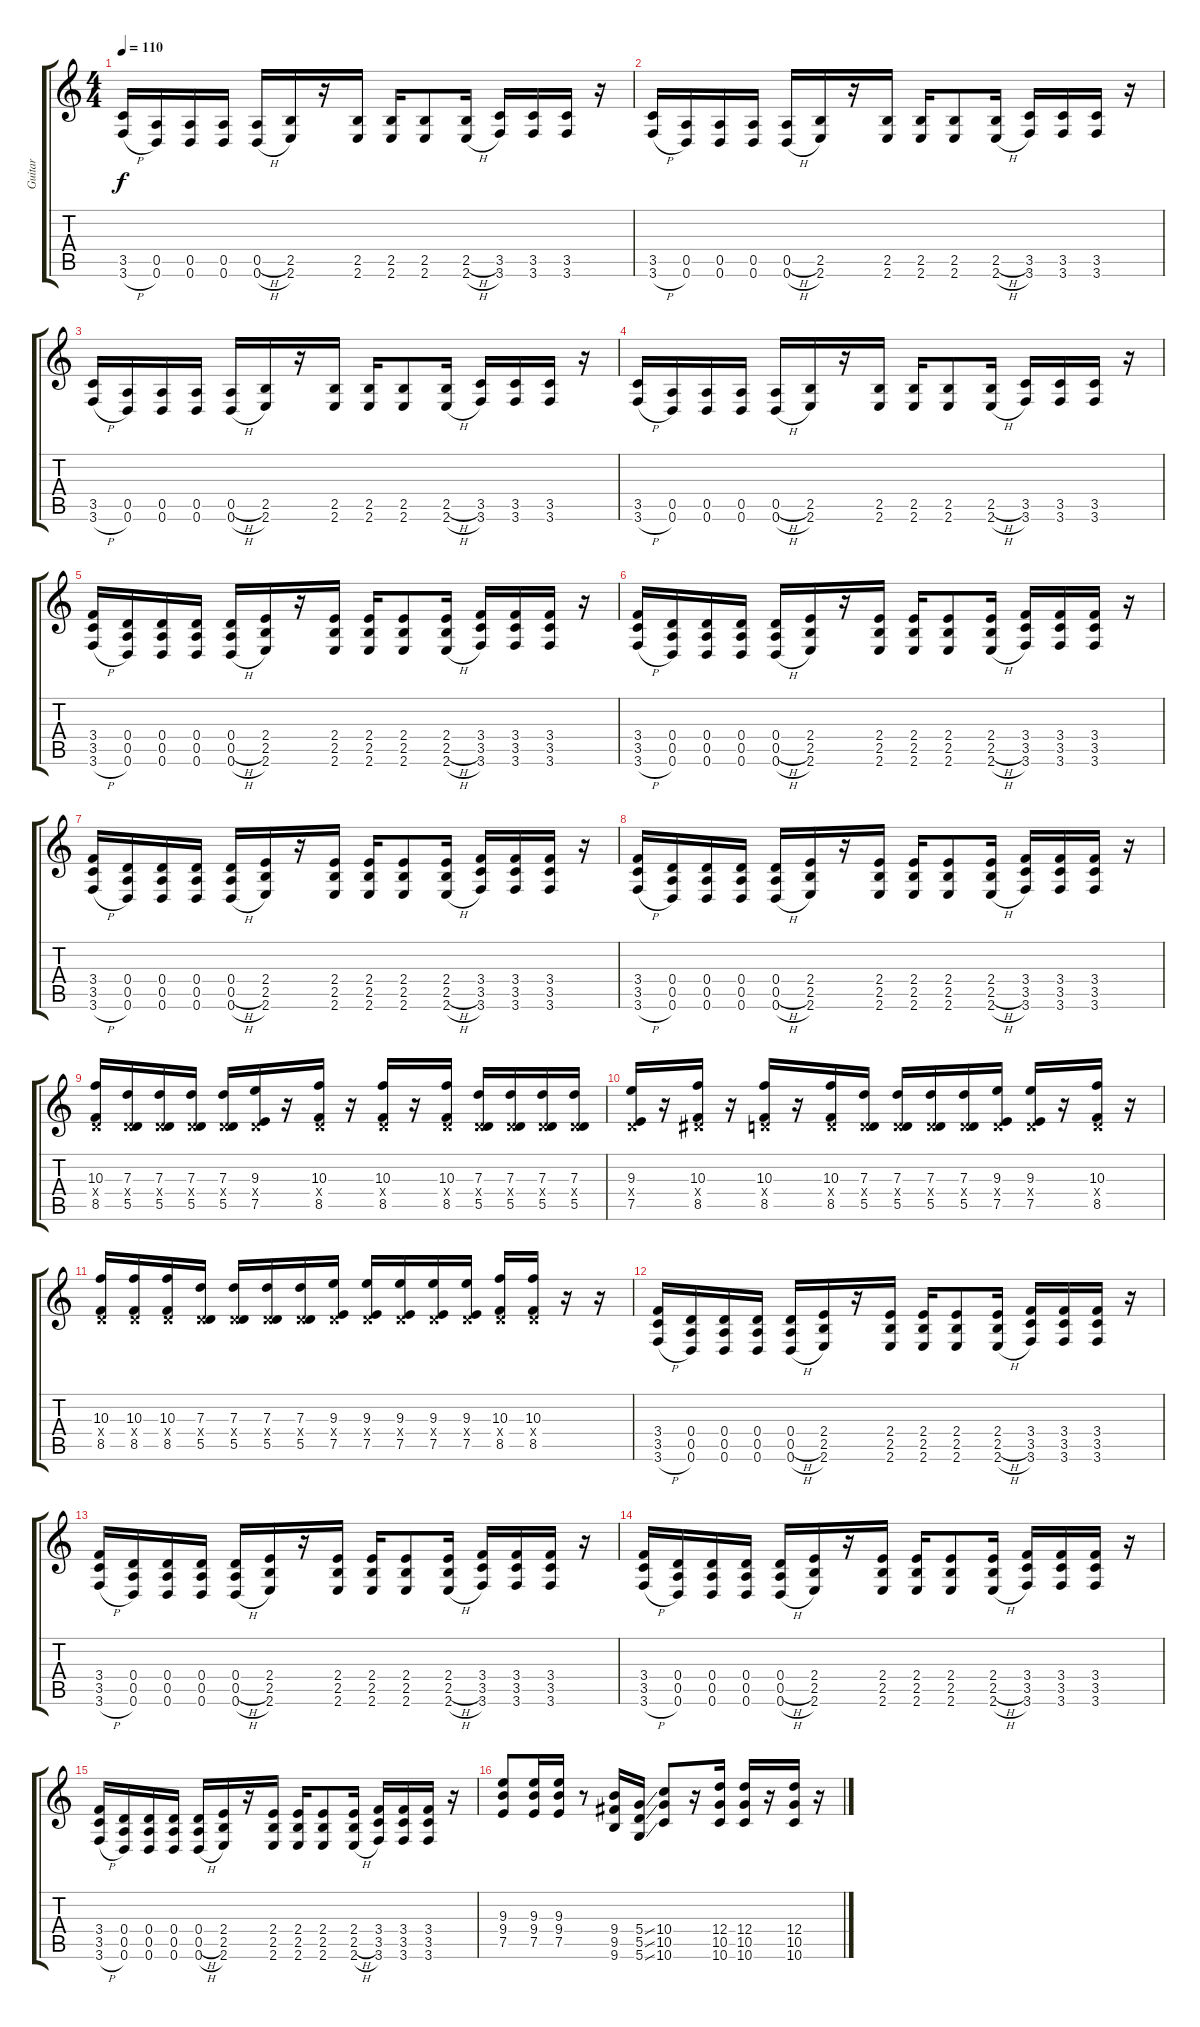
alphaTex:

\track ("Guitar" "Guitar") {instrument distortionguitar}
\staff {score tabs}
\tuning (E4 B3 G3 D3 A2 D2) {hide}
\ts (4 4)
\tempo 110
\clef g2
\ks c
(3.5 3.6{h}).16{dy f instrument overdrivenguitar} (0.5 0.6).16 (0.5 0.6).16 (0.5 0.6).16 (0.5{h} 0.6{h}).16 (2.5 2.6).16 r.16 (2.5 2.6).16 (2.5 2.6).16 (2.5 2.6).8 (2.5{h} 2.6{h}).16 (3.5 3.6).16 (3.5 3.6).16 (3.5 3.6).16 r.16 |
(3.5 3.6{h}).16 (0.5 0.6).16 (0.5 0.6).16 (0.5 0.6).16 (0.5{h} 0.6{h}).16 (2.5 2.6).16 r.16 (2.5 2.6).16 (2.5 2.6).16 (2.5 2.6).8 (2.5{h} 2.6{h}).16 (3.5 3.6).16 (3.5 3.6).16 (3.5 3.6).16 r.16 |
(3.5 3.6{h}).16 (0.5 0.6).16 (0.5 0.6).16 (0.5 0.6).16 (0.5{h} 0.6{h}).16 (2.5 2.6).16 r.16 (2.5 2.6).16 (2.5 2.6).16 (2.5 2.6).8 (2.5{h} 2.6{h}).16 (3.5 3.6).16 (3.5 3.6).16 (3.5 3.6).16 r.16 |
(3.5 3.6{h}).16 (0.5 0.6).16 (0.5 0.6).16 (0.5 0.6).16 (0.5{h} 0.6{h}).16 (2.5 2.6).16 r.16 (2.5 2.6).16 (2.5 2.6).16 (2.5 2.6).8 (2.5{h} 2.6{h}).16 (3.5 3.6).16 (3.5 3.6).16 (3.5 3.6).16 r.16 |
(3.4 3.5 3.6{h}).16{volume 16 instrument distortionguitar} (0.4 0.5 0.6).16 (0.4 0.5 0.6).16 (0.4 0.5 0.6).16 (0.4 0.5{h} 0.6{h}).16 (2.4 2.5 2.6).16 r.16 (2.4 2.5 2.6).16 (2.4 2.5 2.6).16 (2.4 2.5 2.6).8 (2.4 2.5{h} 2.6{h}).16 (3.4 3.5 3.6).16 (3.4 3.5 3.6).16 (3.4 3.5 3.6).16 r.16 |
(3.4 3.5 3.6{h}).16 (0.4 0.5 0.6).16 (0.4 0.5 0.6).16 (0.4 0.5 0.6).16 (0.4 0.5{h} 0.6{h}).16 (2.4 2.5 2.6).16 r.16 (2.4 2.5 2.6).16 (2.4 2.5 2.6).16 (2.4 2.5 2.6).8 (2.4 2.5{h} 2.6{h}).16 (3.4 3.5 3.6).16 (3.4 3.5 3.6).16 (3.4 3.5 3.6).16 r.16 |
(3.4 3.5 3.6{h}).16 (0.4 0.5 0.6).16 (0.4 0.5 0.6).16 (0.4 0.5 0.6).16 (0.4 0.5{h} 0.6{h}).16 (2.4 2.5 2.6).16 r.16 (2.4 2.5 2.6).16 (2.4 2.5 2.6).16 (2.4 2.5 2.6).8 (2.4 2.5{h} 2.6{h}).16 (3.4 3.5 3.6).16 (3.4 3.5 3.6).16 (3.4 3.5 3.6).16 r.16 |
(3.4 3.5 3.6{h}).16 (0.4 0.5 0.6).16 (0.4 0.5 0.6).16 (0.4 0.5 0.6).16 (0.4 0.5{h} 0.6{h}).16 (2.4 2.5 2.6).16 r.16 (2.4 2.5 2.6).16 (2.4 2.5 2.6).16 (2.4 2.5 2.6).8 (2.4 2.5{h} 2.6{h}).16 (3.4 3.5 3.6).16 (3.4 3.5 3.6).16 (3.4 3.5 3.6).16 r.16 |
(10.3 0.4{x} 8.5).16 (7.3 0.4{x} 5.5).16 (7.3 0.4{x} 5.5).16 (7.3 0.4{x} 5.5).16 (7.3 0.4{x} 5.5).16 (9.3 0.4{x} 7.5).16 r.16 (10.3 0.4{x} 8.5).16 r.16 (10.3 0.4{x} 8.5).16 r.16 (10.3 0.4{x} 8.5).16 (7.3 0.4{x} 5.5).16 (7.3 0.4{x} 5.5).16 (7.3 0.4{x} 5.5).16 (7.3 0.4{x} 5.5).16 |
(9.3 0.4{x} 7.5).16 r.16 (10.3 1.4{x} 8.5).16 r.16 (10.3 0.4{x} 8.5).16 r.16 (10.3 0.4{x} 8.5).16 (7.3 0.4{x} 5.5).16 (7.3 0.4{x} 5.5).16 (7.3 0.4{x} 5.5).16 (7.3 0.4{x} 5.5).16 (9.3 0.4{x} 7.5).16 (9.3 0.4{x} 7.5).16 r.16 (10.3 0.4{x} 8.5).16 r.16 |
(10.3 0.4{x} 8.5).16 (10.3 0.4{x} 8.5).16 (10.3 0.4{x} 8.5).16 (7.3 0.4{x} 5.5).16 (7.3 0.4{x} 5.5).16 (7.3 0.4{x} 5.5).16 (7.3 0.4{x} 5.5).16 (9.3 0.4{x} 7.5).16 (9.3 0.4{x} 7.5).16 (9.3 0.4{x} 7.5).16 (9.3 0.4{x} 7.5).16 (9.3 0.4{x} 7.5).16 (10.3 0.4{x} 8.5).16 (10.3 0.4{x} 8.5).16 r.16 r.16 |
(3.4 3.5 3.6{h}).16{volume 16 instrument distortionguitar} (0.4 0.5 0.6).16 (0.4 0.5 0.6).16 (0.4 0.5 0.6).16 (0.4 0.5{h} 0.6{h}).16 (2.4 2.5 2.6).16 r.16 (2.4 2.5 2.6).16 (2.4 2.5 2.6).16 (2.4 2.5 2.6).8 (2.4 2.5{h} 2.6{h}).16 (3.4 3.5 3.6).16 (3.4 3.5 3.6).16 (3.4 3.5 3.6).16 r.16 |
(3.4 3.5 3.6{h}).16 (0.4 0.5 0.6).16 (0.4 0.5 0.6).16 (0.4 0.5 0.6).16 (0.4 0.5{h} 0.6{h}).16 (2.4 2.5 2.6).16 r.16 (2.4 2.5 2.6).16 (2.4 2.5 2.6).16 (2.4 2.5 2.6).8 (2.4 2.5{h} 2.6{h}).16 (3.4 3.5 3.6).16 (3.4 3.5 3.6).16 (3.4 3.5 3.6).16 r.16 |
(3.4 3.5 3.6{h}).16 (0.4 0.5 0.6).16 (0.4 0.5 0.6).16 (0.4 0.5 0.6).16 (0.4 0.5{h} 0.6{h}).16 (2.4 2.5 2.6).16 r.16 (2.4 2.5 2.6).16 (2.4 2.5 2.6).16 (2.4 2.5 2.6).8 (2.4 2.5{h} 2.6{h}).16 (3.4 3.5 3.6).16 (3.4 3.5 3.6).16 (3.4 3.5 3.6).16 r.16 |
(3.4 3.5 3.6{h}).16 (0.4 0.5 0.6).16 (0.4 0.5 0.6).16 (0.4 0.5 0.6).16 (0.4 0.5{h} 0.6{h}).16 (2.4 2.5 2.6).16 r.16 (2.4 2.5 2.6).16 (2.4 2.5 2.6).16 (2.4 2.5 2.6).8 (2.4 2.5{h} 2.6{h}).16 (3.4 3.5 3.6).16 (3.4 3.5 3.6).16 (3.4 3.5 3.6).16 r.16 |
(9.3 9.4 7.5).8 (9.3 9.4 7.5).16 (9.3 9.4 7.5).16 r.8 (9.4 9.5 9.6).16 (5.4{ss} 5.5{ss} 5.6{ss}).16 (10.4 10.5 10.6).8 r.16 (12.4 10.5 10.6).16 (12.4 10.5 10.6).16 r.16 (12.4 10.5 10.6).16 r.16
